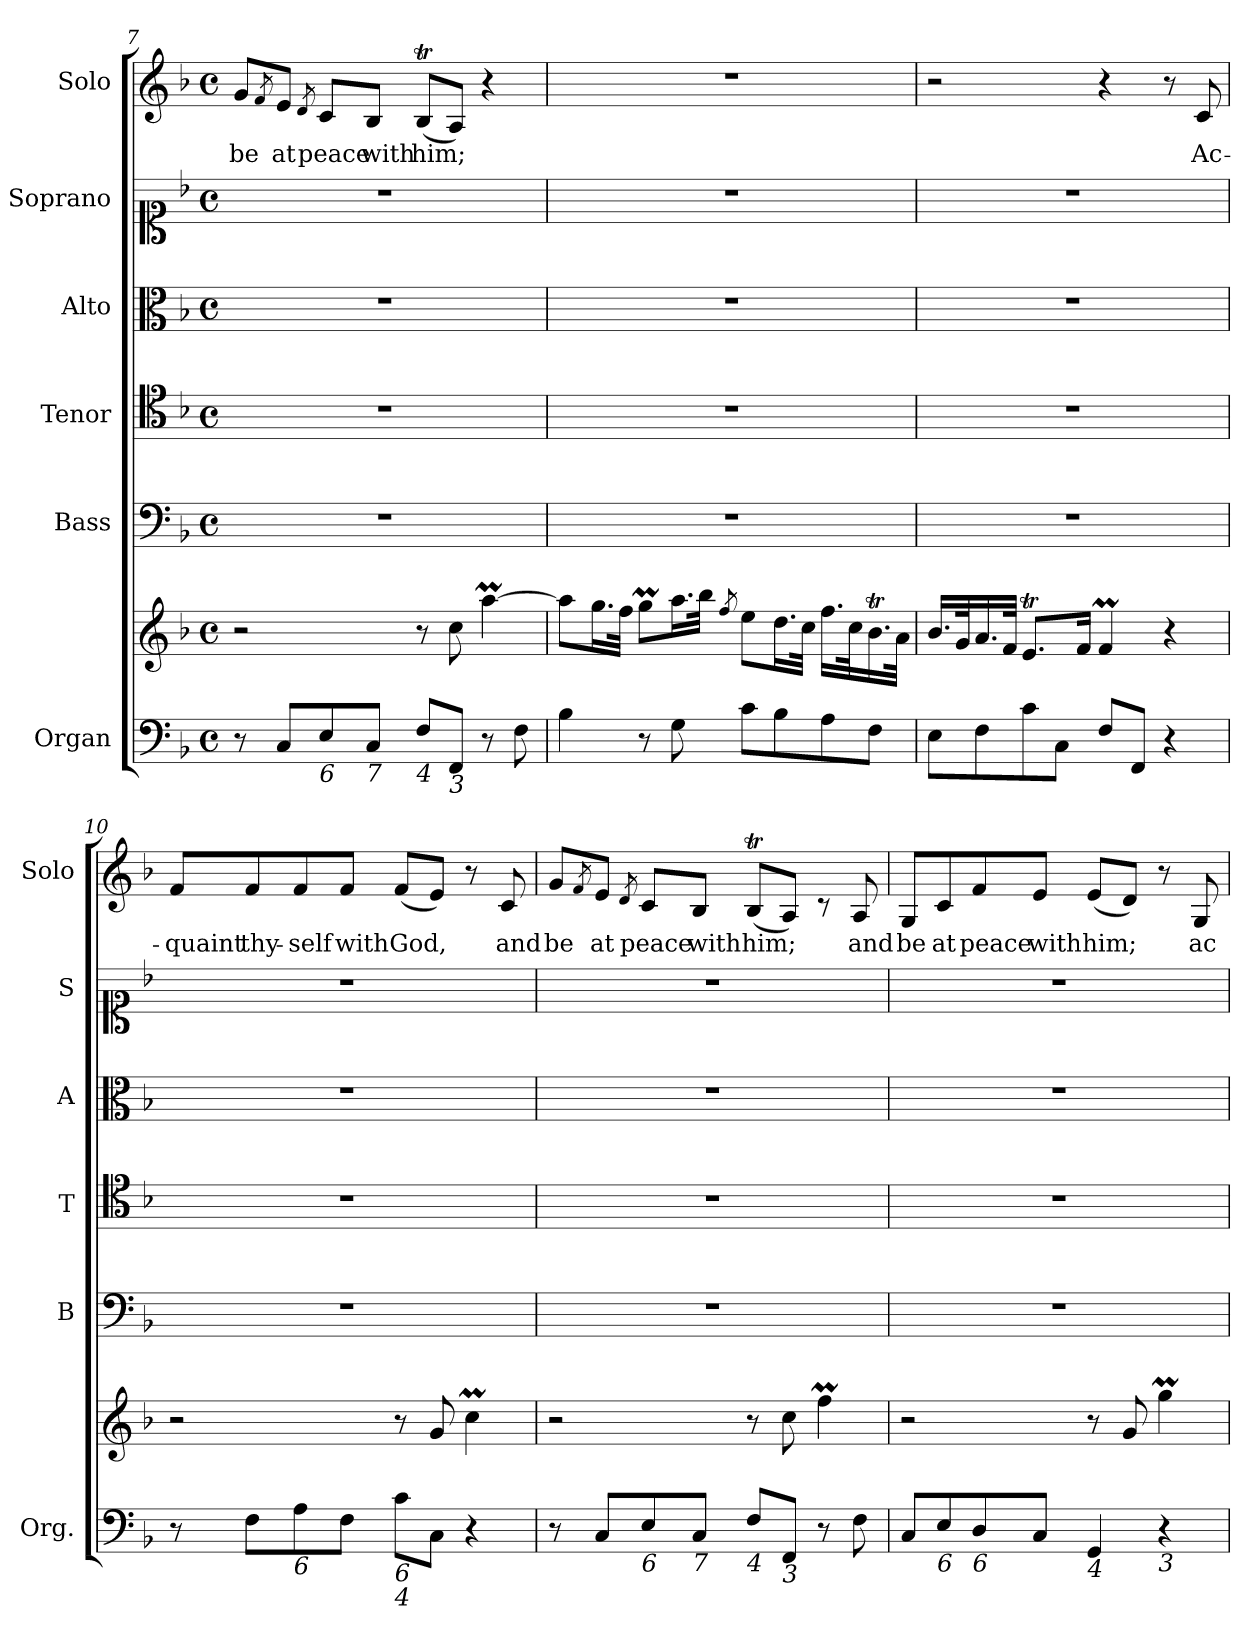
**kern	**kern	**kern	**kern	**kern	**kern	**kern	**text
*part6	*part6	*part5	*part4	*part3	*part2	*part1	*part1
*staff7	*staff6	*staff5	*staff4	*staff3	*staff2	*staff1	*staff1
*I"Organ	*	*I"Bass	*I"Tenor	*I"Alto	*I"Soprano	*I"Solo	*
*I'Org.	*	*I'B	*I'T	*I'A	*I'S	*I'Solo	*
*clefF4	*clefG2	*clefF4	*clefC4	*clefC3	*clefC1	*clefG2	*
*k[b-]	*k[b-]	*k[b-]	*k[b-]	*k[b-]	*k[b-]	*k[b-]	*
*F:	*F:	*F:	*F:	*F:	*F:	*F:	*
*M4/4	*M4/4	*M4/4	*M4/4	*M4/4	*M4/4	*M4/4	*
*met(c)	*met(c)	*met(c)	*met(c)	*met(c)	*met(c)	*met(c)	*
=7	=7	=7	=7	=7	=7	=7	=7
!	!	!	!	!	!	!	!LO:LY:b
8r	2r	1r	1r	1r	1r	8g/L	be
.	.	.	.	.	.	8qf/	.
!	!	!	!	!	!	!	!LO:LY:b
8C/L	.	.	.	.	.	8e/J	at
.	.	.	.	.	.	8qd/	.
!LO:TX:b:i:t=6	!	!	!	!	!	!	!
!	!	!	!	!	!	!	!LO:LY:b
8E/	.	.	.	.	.	8c/L	peace
!LO:TX:b:i:t=7	!	!	!	!	!	!	!
!	!	!	!	!	!	!	!LO:LY:b
8C/J	.	.	.	.	.	8B-/J	with
!LO:TX:b:i:t=4	!	!	!	!	!	!	!
!	!	!	!	!	!	!	!LO:LY:b
8F/L	8r	.	.	.	.	(<8B-T/L	him;
!LO:TX:b:i:t=3	!	!	!	!	!	!	!
8FF/J	8cc\	.	.	.	.	8A/J)	.
8r	[4aam\	.	.	.	.	4r	.
8F\	.	.	.	.	.	.	.
=8	=8	=8	=8	=8	=8	=8	=8
4B-\	8aa\L]	1r	1r	1r	1r	1r	.
.	16.gg\L	.	.	.	.	.	.
.	32ff\JJk	.	.	.	.	.	.
8r	8ggM\L	.	.	.	.	.	.
8G\	16.aa\L	.	.	.	.	.	.
.	32bb-\JJk	.	.	.	.	.	.
.	8qff/	.	.	.	.	.	.
8c\L	8ee\L	.	.	.	.	.	.
8B-\	16.dd\L	.	.	.	.	.	.
.	32cc\JJk	.	.	.	.	.	.
8A\	16.ff\LL	.	.	.	.	.	.
.	32cc\k	.	.	.	.	.	.
8F\J	16.b-T\	.	.	.	.	.	.
.	32a\JJk	.	.	.	.	.	.
!!LO:LB:g=z
=9	=9	=9	=9	=9	=9	=9	=9
8E\L	16.b-/LL	1r	1r	1r	1r	2r	.
.	32g/k	.	.	.	.	.	.
8F\	16.a/	.	.	.	.	.	.
.	32f/JJk	.	.	.	.	.	.
8c\	8.et/L	.	.	.	.	.	.
8C\J	.	.	.	.	.	.	.
.	16f/Jk	.	.	.	.	.	.
8F/L	4fM/	.	.	.	.	4r	.
8FF/J	.	.	.	.	.	.	.
4r	4r	.	.	.	.	8r	.
!	!	!	!	!	!	!	!LO:LY:b
.	.	.	.	.	.	8c/	Ac-
=10	=10	=10	=10	=10	=10	=10	=10
!	!	!	!	!	!	!	!LO:LY:b
8r	2r	1r	1r	1r	1r	8f/L	-quaint
!	!	!	!	!	!	!	!LO:LY:b
8F\L	.	.	.	.	.	8f/	thy-
!LO:TX:b:i:t=6	!	!	!	!	!	!	!
!	!	!	!	!	!	!	!LO:LY:b
8A\	.	.	.	.	.	8f/	-self
!	!	!	!	!	!	!	!LO:LY:b
8F\J	.	.	.	.	.	8f/J	with
!LO:TX:b:i:t=6	!	!	!	!	!	!	!
!LO:TX:b:i:t=4	!	!	!	!	!	!	!
!	!	!	!	!	!	!	!LO:LY:b
8c\L	8r	.	.	.	.	(<8f/L	God,
8C\J	8g/	.	.	.	.	8e/J)	.
4r	4ccM\	.	.	.	.	8r	.
!	!	!	!	!	!	!	!LO:LY:b
.	.	.	.	.	.	8c/	and
=11	=11	=11	=11	=11	=11	=11	=11
!	!	!	!	!	!	!	!LO:LY:b
8r	2r	1r	1r	1r	1r	8g/L	be
.	.	.	.	.	.	8qf/	.
!	!	!	!	!	!	!	!LO:LY:b
8C/L	.	.	.	.	.	8e/J	at
.	.	.	.	.	.	8qd/	.
!LO:TX:b:i:t=6	!	!	!	!	!	!	!
!	!	!	!	!	!	!	!LO:LY:b
8E/	.	.	.	.	.	8c/L	peace
!LO:TX:b:i:t=7	!	!	!	!	!	!	!
!	!	!	!	!	!	!	!LO:LY:b
8C/J	.	.	.	.	.	8B-/J	with
!LO:TX:b:i:t=4	!	!	!	!	!	!	!
!	!	!	!	!	!	!	!LO:LY:b
8F/L	8r	.	.	.	.	(<8B-T/L	him;
!LO:TX:b:i:t=3	!	!	!	!	!	!	!
8FF/J	8cc\	.	.	.	.	8A/J)	.
8r	4ffM\	.	.	.	.	8rc	.
!	!	!	!	!	!	!	!LO:LY:b
8F\	.	.	.	.	.	8A/	and
=12	=12	=12	=12	=12	=12	=12	=12
!	!	!	!	!	!	!	!LO:LY:b
8C/L	2r	1r	1r	1r	1r	8G/L	be
!LO:TX:b:i:t=6	!	!	!	!	!	!	!
!	!	!	!	!	!	!	!LO:LY:b
8E/	.	.	.	.	.	8c/	at
!LO:TX:b:i:t=6	!	!	!	!	!	!	!
!	!	!	!	!	!	!	!LO:LY:b
8D/	.	.	.	.	.	8f/	peace
!	!	!	!	!	!	!	!LO:LY:b
8C/J	.	.	.	.	.	8e/J	with
!LO:TX:b:i:t=4	!	!	!	!	!	!	!
!	!	!	!	!	!	!	!LO:LY:b
4GG/	8r	.	.	.	.	(<8e/L	him;
.	8g/	.	.	.	.	8d/J)	.
!LO:TX:b:i:t=3	!	!	!	!	!	!	!
4r	4ggM\	.	.	.	.	8r	.
!	!	!	!	!	!	!	!LO:LY:b
.	.	.	.	.	.	8G/	ac-
=	=	=	=	=	=	=	=
*-	*-	*-	*-	*-	*-	*-	*-
